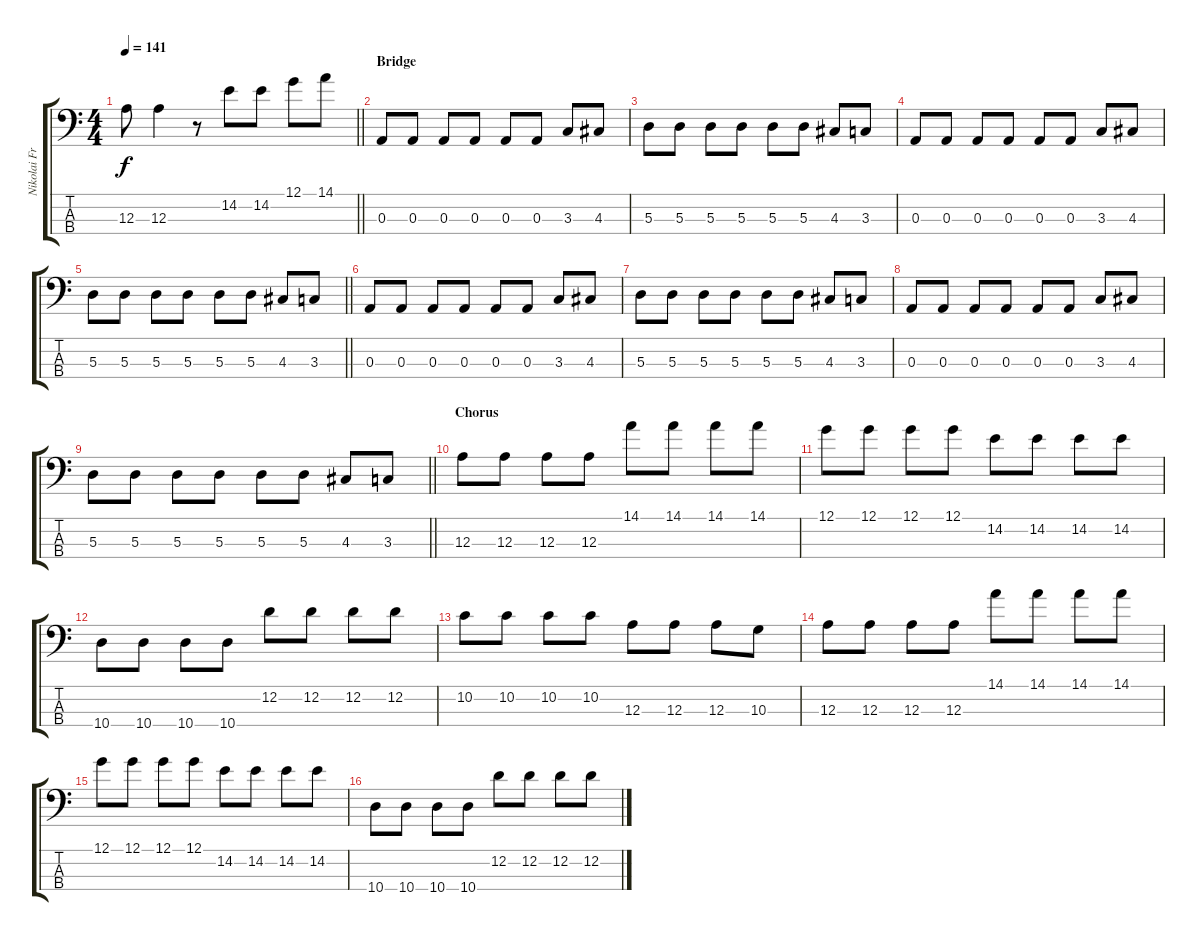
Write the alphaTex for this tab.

\track ("Nikolai Frature - Bass" "Nikolai Fr") {instrument electricbasspick}
\staff {score tabs}
\tuning (G2 D2 A1 E1) {hide}
\ts (4 4)
\tempo 141
\clef f4
\barLineRight lightlight
\ks c
12.3.8{dy f} 12.3.4 r.8 14.2.8 14.2.8 12.1.8 14.1.8 |
\section ("" "Bridge")
0.3.8 0.3.8 0.3.8 0.3.8 0.3.8 0.3.8 3.3.8 4.3.8 |
5.3.8 5.3.8 5.3.8 5.3.8 5.3.8 5.3.8 4.3.8 3.3.8 |
0.3.8 0.3.8 0.3.8 0.3.8 0.3.8 0.3.8 3.3.8 4.3.8 |
\barLineRight lightlight
5.3.8 5.3.8 5.3.8 5.3.8 5.3.8 5.3.8 4.3.8 3.3.8 |
0.3.8 0.3.8 0.3.8 0.3.8 0.3.8 0.3.8 3.3.8 4.3.8 |
5.3.8 5.3.8 5.3.8 5.3.8 5.3.8 5.3.8 4.3.8 3.3.8 |
0.3.8 0.3.8 0.3.8 0.3.8 0.3.8 0.3.8 3.3.8 4.3.8 |
\barLineRight lightlight
5.3.8 5.3.8 5.3.8 5.3.8 5.3.8 5.3.8 4.3.8 3.3.8 |
\section ("" "Chorus")
12.3.8 12.3.8 12.3.8 12.3.8 14.1.8 14.1.8 14.1.8 14.1.8 |
12.1.8 12.1.8 12.1.8 12.1.8 14.2.8 14.2.8 14.2.8 14.2.8 |
10.4.8 10.4.8 10.4.8 10.4.8 12.2.8 12.2.8 12.2.8 12.2.8 |
10.2.8 10.2.8 10.2.8 10.2.8 12.3.8 12.3.8 12.3.8 10.3.8 |
12.3.8 12.3.8 12.3.8 12.3.8 14.1.8 14.1.8 14.1.8 14.1.8 |
12.1.8 12.1.8 12.1.8 12.1.8 14.2.8 14.2.8 14.2.8 14.2.8 |
10.4.8 10.4.8 10.4.8 10.4.8 12.2.8 12.2.8 12.2.8 12.2.8
